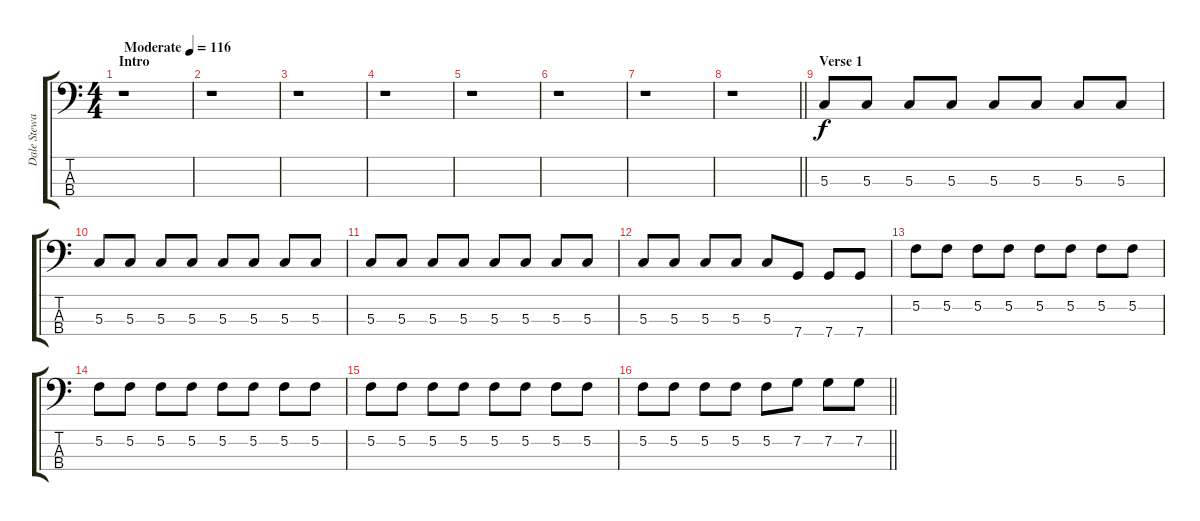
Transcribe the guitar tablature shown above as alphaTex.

\track ("Dale Stewart (Bass)" "Dale Stewa") {instrument electricbassfinger}
\staff {score tabs}
\tuning (F2 C2 G1 C1) {hide}
\ts (4 4)
\section ("" "Intro")
\tempo (116 "Moderate")
\clef f4
\ks c
r.1{dy f instrument electricbassfinger} |
r.1 |
r.1 |
r.1 |
r.1 |
r.1 |
r.1 |
\barLineRight lightlight
r.1 |
\section ("" "Verse 1")
5.3.8 5.3.8 5.3.8 5.3.8 5.3.8 5.3.8 5.3.8 5.3.8 |
5.3.8 5.3.8 5.3.8 5.3.8 5.3.8 5.3.8 5.3.8 5.3.8 |
5.3.8 5.3.8 5.3.8 5.3.8 5.3.8 5.3.8 5.3.8 5.3.8 |
5.3.8 5.3.8 5.3.8 5.3.8 5.3.8 7.4.8 7.4.8 7.4.8 |
5.2.8 5.2.8 5.2.8 5.2.8 5.2.8 5.2.8 5.2.8 5.2.8 |
5.2.8 5.2.8 5.2.8 5.2.8 5.2.8 5.2.8 5.2.8 5.2.8 |
5.2.8 5.2.8 5.2.8 5.2.8 5.2.8 5.2.8 5.2.8 5.2.8 |
\barLineRight lightlight
5.2.8 5.2.8 5.2.8 5.2.8 5.2.8 7.2.8 7.2.8 7.2.8
